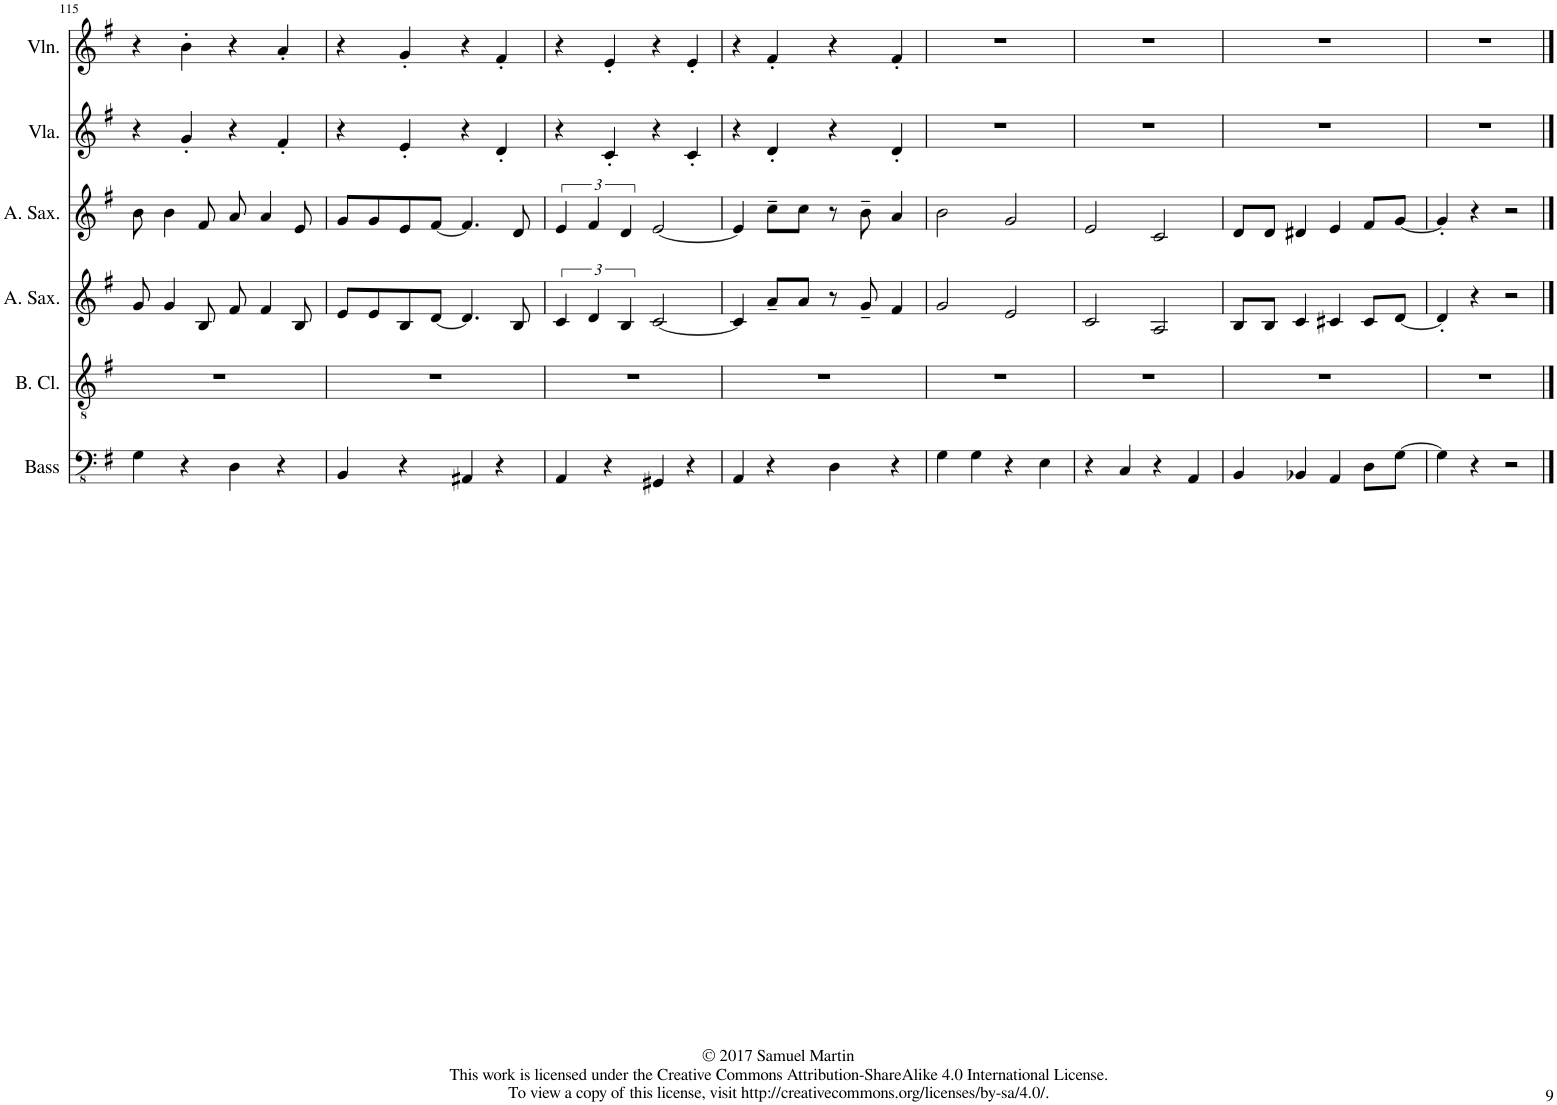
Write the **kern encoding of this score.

**kern	**kern	**kern	**kern	**kern	**kern
*part6	*part5	*part4	*part3	*part2	*part1
*staff6	*staff5	*staff4	*staff3	*staff2	*staff1
*I"Acoustic Bass	*I"Bass Clarinet	*I"Alto Saxophone	*I"Alto Saxophone	*I"Viola	*I"Violin
*I'Bass	*I'B. Cl.	*I'A. Sax.	*I'A. Sax.	*I'Vla.	*I'Vln.
!!LO:PB:g=z
*clefFv4	*clefGv2	*clefG2	*clefG2	*clefG2	*clefG2
*	*ITrd8c14	*ITrd5c9	*ITrd5c9	*	*
*k[f#]	*k[f#]	*k[f#]	*k[f#]	*k[f#]	*k[f#]
*M4/4	*M4/4	*M4/4	*M4/4	*M4/4	*M4/4
=115	=115	=115	=115	=115	=115
4GG\	1r	8g/	8b\	4r	4r
.	.	4g/	4b\	.	.
4r	.	.	.	4g'/	4b'\
.	.	8B/	8f#/	.	.
4DD\	.	8f#/	8a/	4r	4r
.	.	4f#/	4a/	.	.
4r	.	.	.	4f#'/	4a'/
.	.	8B/	8e/	.	.
=116	=116	=116	=116	=116	=116
4BBB/	1r	8e/L	8g/L	4r	4r
.	.	8e/	8g/	.	.
4r	.	8B/	8e/	4e'/	4g'/
.	.	[8d/J	[8f#/J	.	.
4AAA#X/	.	4.d/]	4.f#/]	4r	4r
4r	.	.	.	4d'/	4f#'/
.	.	8B/	8d/	.	.
=117	=117	=117	=117	=117	=117
4AAA/	1r	6c/	6e/	4r	4r
.	.	6d/	6f#/	.	.
4r	.	.	.	4c'/	4e'/
.	.	6B/	6d/	.	.
4GGG#X/	.	[2c/	[2e/	4r	4r
4r	.	.	.	4c'/	4e'/
=118	=118	=118	=118	=118	=118
4AAA/	1r	4c/]	4e/]	4r	4r
4r	.	8a~/L	8cc~\L	4d'/	4f#'/
.	.	8a/J	8cc\J	.	.
4DD\	.	8r	8r	4r	4r
.	.	8g~/	8b~\	.	.
4r	.	4f#/	4a/	4d'/	4f#'/
=119	=119	=119	=119	=119	=119
4GG\	1r	2g/	2b\	1r	1r
4GG\	.	.	.	.	.
4r	.	2e/	2g/	.	.
4EE\	.	.	.	.	.
=120	=120	=120	=120	=120	=120
4r	1r	2c/	2e/	1r	1r
4CC/	.	.	.	.	.
4r	.	2A/	2c/	.	.
4AAA/	.	.	.	.	.
=121	=121	=121	=121	=121	=121
4BBB/	1r	8B/L	8d/L	1r	1r
.	.	8B/J	8d/J	.	.
4BBB-X/	.	4c/	4d#X/	.	.
4AAA/	.	4c#X/	4e/	.	.
8DD\L	.	8c#/L	8f#/L	.	.
[8GG\J	.	[8d/J	[8g/J	.	.
=122	=122	=122	=122	=122	=122
4GG\]	1r	4d'/]	4g'/]	1r	1r
4r	.	4r	4r	.	.
2r	.	2r	2r	.	.
==	==	==	==	==	==
*-	*-	*-	*-	*-	*-
